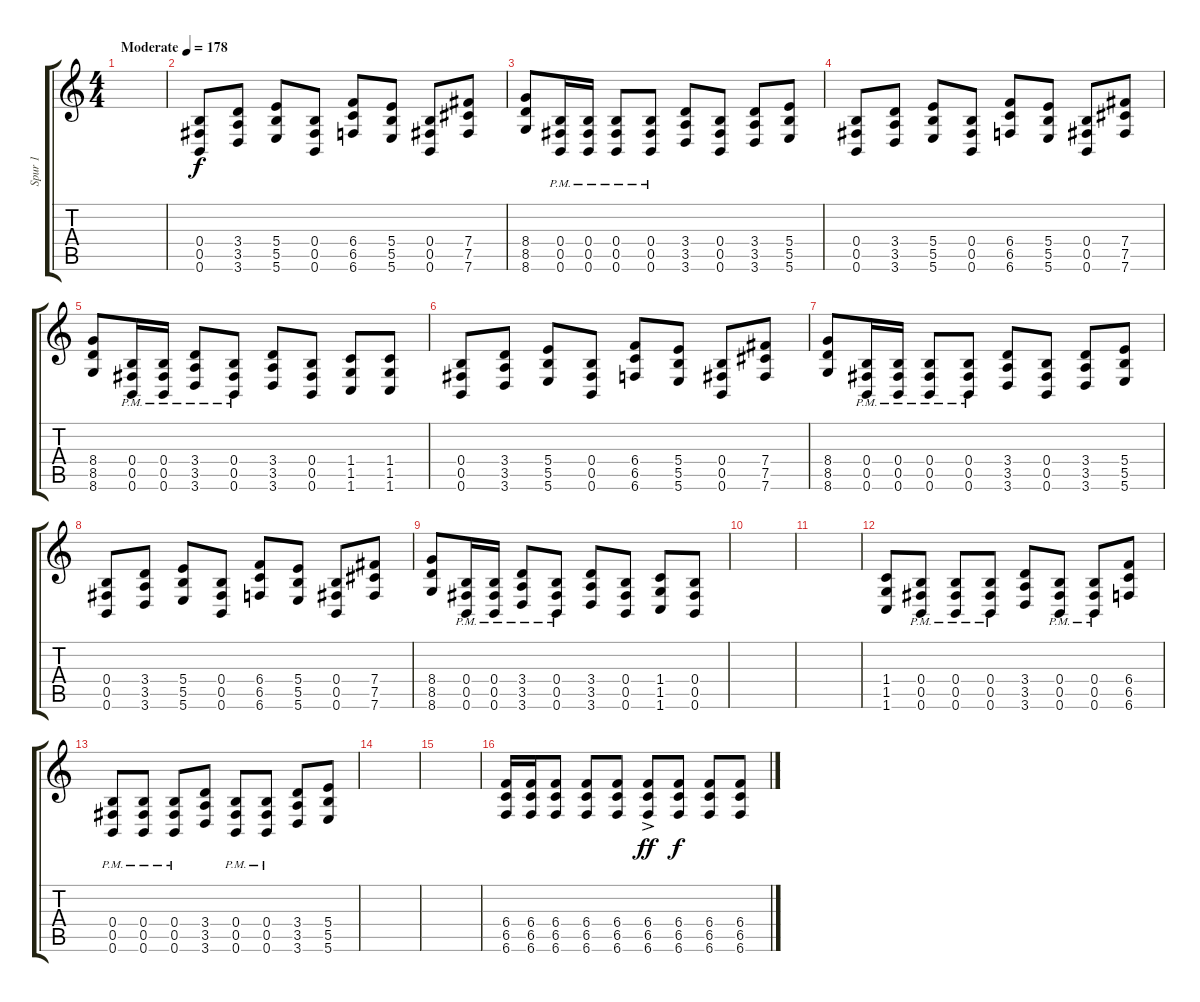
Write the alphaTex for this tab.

\track ("Spur 1" "Spur 1") {instrument overdrivenguitar}
\staff {score tabs}
\tuning (Db4 Ab3 E3 B2 Gb2 B1) {hide}
\ts (4 4)
\tempo (178 "Moderate")
\clef g2
\ks c
|
(0.4 0.5 0.6).8 (3.4 3.5 3.6).8 (5.4 5.5 5.6).8 (0.4 0.5 0.6).8 (6.4 6.5 6.6).8 (5.4 5.5 5.6).8 (0.4 0.5 0.6).8 (7.4 7.5 7.6).8 |
(8.4 8.5 8.6).8 (0.4{pm} 0.5{pm} 0.6{pm}).16 (0.4{pm} 0.5{pm} 0.6{pm}).16 (0.4{pm} 0.5{pm} 0.6{pm}).8 (0.4{pm} 0.5 0.6).8 (3.4 3.5 3.6).8 (0.4 0.5 0.6).8 (3.4 3.5 3.6).8 (5.4 5.5 5.6).8 |
(0.4 0.5 0.6).8 (3.4 3.5 3.6).8 (5.4 5.5 5.6).8 (0.4 0.5 0.6).8 (6.4 6.5 6.6).8 (5.4 5.5 5.6).8 (0.4 0.5 0.6).8 (7.4 7.5 7.6).8 |
(8.4 8.5 8.6).8 (0.4{pm} 0.5{pm} 0.6{pm}).16 (0.4{pm} 0.5 0.6).16 (3.4{pm} 3.5{pm} 3.6{pm}).8 (0.4{pm} 0.5 0.6).8 (3.4 3.5 3.6).8 (0.4 0.5 0.6).8 (1.4 1.5 1.6).8 (1.4 1.5 1.6).8 |
(0.4 0.5 0.6).8 (3.4 3.5 3.6).8 (5.4 5.5 5.6).8 (0.4 0.5 0.6).8 (6.4 6.5 6.6).8 (5.4 5.5 5.6).8 (0.4 0.5 0.6).8 (7.4 7.5 7.6).8 |
(8.4 8.5 8.6).8 (0.4{pm} 0.5{pm} 0.6{pm}).16 (0.4{pm} 0.5{pm} 0.6{pm}).16 (0.4{pm} 0.5{pm} 0.6{pm}).8 (0.4{pm} 0.5 0.6).8 (3.4 3.5 3.6).8 (0.4 0.5 0.6).8 (3.4 3.5 3.6).8 (5.4 5.5 5.6).8 |
(0.4 0.5 0.6).8 (3.4 3.5 3.6).8 (5.4 5.5 5.6).8 (0.4 0.5 0.6).8 (6.4 6.5 6.6).8 (5.4 5.5 5.6).8 (0.4 0.5 0.6).8 (7.4 7.5 7.6).8 |
(8.4 8.5 8.6).8 (0.4{pm} 0.5{pm} 0.6{pm}).16 (0.4{pm} 0.5 0.6).16 (3.4{pm} 3.5{pm} 3.6{pm}).8 (0.4{pm} 0.5 0.6).8 (3.4 3.5 3.6).8 (0.4 0.5 0.6).8 (1.4 1.5 1.6).8 (0.4 0.5 0.6).8 |
|
|
(1.4 1.5 1.6).8 (0.4{pm} 0.5{pm} 0.6{pm}).8 (0.4{pm} 0.5{pm} 0.6{pm}).8 (0.4{pm} 0.5{pm} 0.6{pm}).8 (3.4 3.5 3.6).8 (0.4{pm} 0.5{pm} 0.6{pm}).8 (0.4{pm} 0.5{pm} 0.6{pm}).8 (6.4 6.5 6.6).8 |
(0.4{pm} 0.5{pm} 0.6{pm}).8 (0.4{pm} 0.5{pm} 0.6{pm}).8 (0.4{pm} 0.5{pm} 0.6{pm}).8 (3.4 3.5 3.6).8 (0.4{pm} 0.5{pm} 0.6{pm}).8 (0.4{pm} 0.5{pm} 0.6{pm}).8 (3.4 3.5 3.6).8 (5.4 5.5 5.6).8 |
|
|
(6.4 6.5 6.6).16 (6.4 6.5 6.6).16 (6.4 6.5 6.6).8 (6.4 6.5 6.6).8 (6.4 6.5 6.6).8 (6.4{ac} 6.5{ac} 6.6{ac}).8{dy ff} (6.4 6.5 6.6).8{dy f} (6.4 6.5 6.6).8 (6.4 6.5 6.6).8
